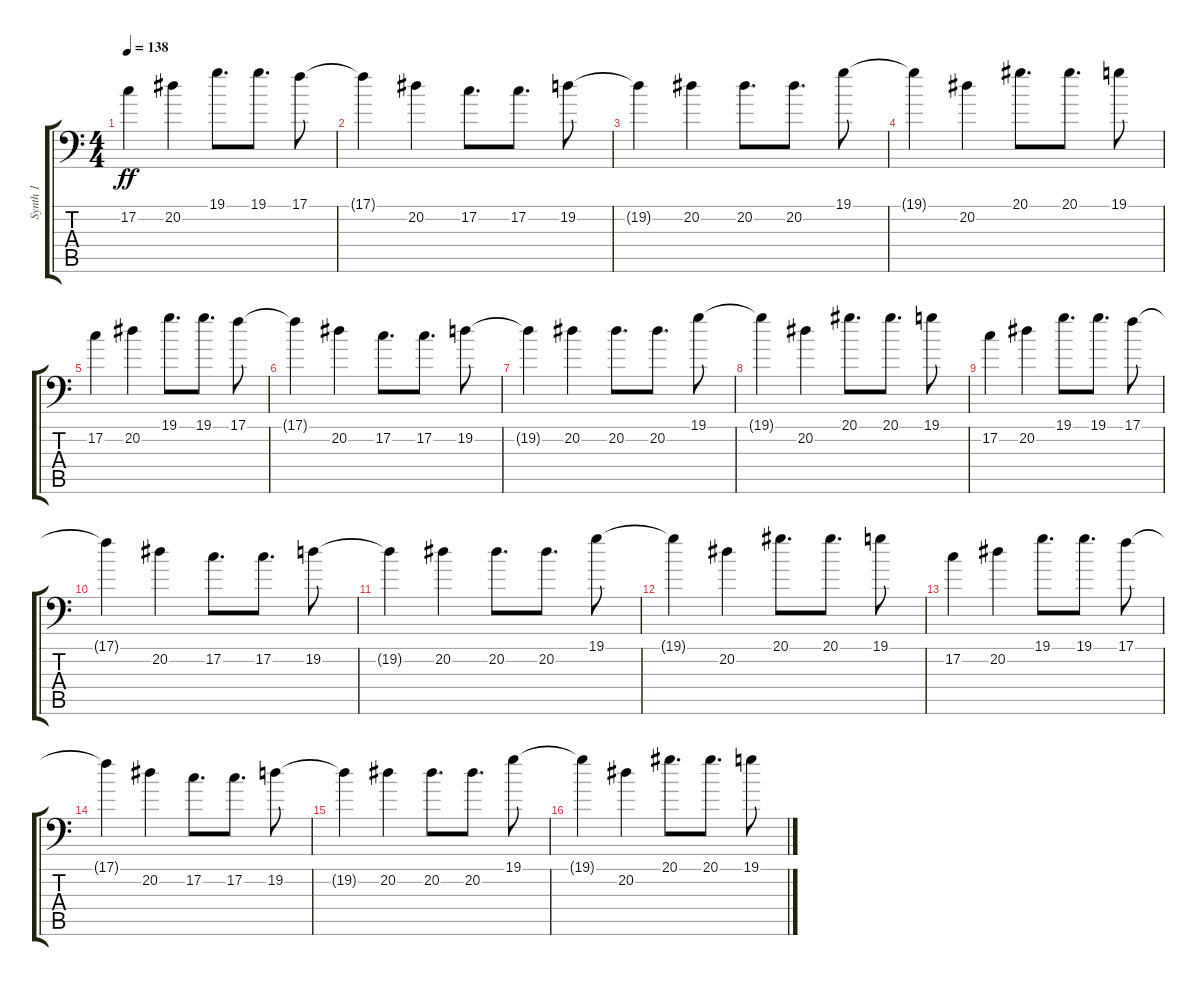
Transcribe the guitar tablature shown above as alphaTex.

\track ("Synth 1" "Synth 1") {instrument electricgrandpiano}
\staff {score tabs}
\tuning (C4 G3 Eb3 Bb2 F2 Bb1) {hide}
\ts (4 4)
\tempo 138
\clef f4
\ks c
17.2.4{dy ff} 20.2.4 19.1.8{d} 19.1.8{d} 17.1.8 |
17.1{t}.4 20.2.4 17.2.8{d} 17.2.8{d} 19.2.8 |
19.2{t}.4 20.2.4 20.2.8{d} 20.2.8{d} 19.1.8 |
19.1{t}.4 20.2.4 20.1.8{d} 20.1.8{d} 19.1.8 |
17.2.4 20.2.4 19.1.8{d} 19.1.8{d} 17.1.8 |
17.1{t}.4 20.2.4 17.2.8{d} 17.2.8{d} 19.2.8 |
19.2{t}.4 20.2.4 20.2.8{d} 20.2.8{d} 19.1.8 |
19.1{t}.4 20.2.4 20.1.8{d} 20.1.8{d} 19.1.8 |
17.2.4 20.2.4 19.1.8{d} 19.1.8{d} 17.1.8 |
17.1{t}.4 20.2.4 17.2.8{d} 17.2.8{d} 19.2.8 |
19.2{t}.4 20.2.4 20.2.8{d} 20.2.8{d} 19.1.8 |
19.1{t}.4 20.2.4 20.1.8{d} 20.1.8{d} 19.1.8 |
17.2.4 20.2.4 19.1.8{d} 19.1.8{d} 17.1.8 |
17.1{t}.4 20.2.4 17.2.8{d} 17.2.8{d} 19.2.8 |
19.2{t}.4 20.2.4 20.2.8{d} 20.2.8{d} 19.1.8 |
19.1{t}.4 20.2.4 20.1.8{d} 20.1.8{d} 19.1.8
